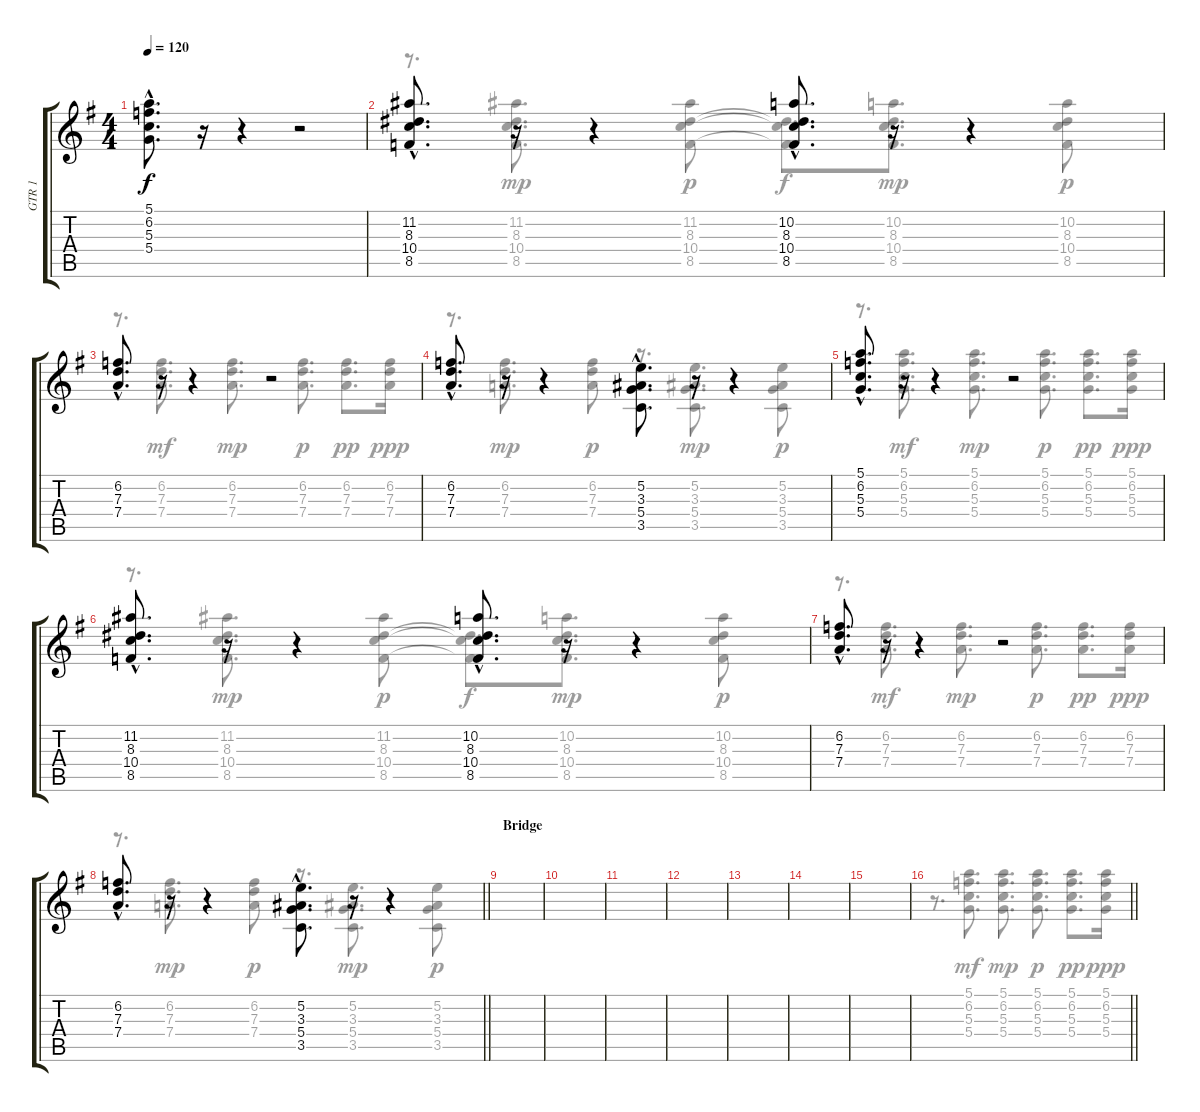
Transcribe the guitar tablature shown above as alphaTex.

\track ("GTR 1" "GTR 1") {instrument electricguitarclean}
\staff {score tabs}
\tuning (E4 B3 G3 D3 A2 E2) {hide}
\voice
\ts (4 4)
\tempo 120
\clef g2
\ks g
(5.1{hac} 6.2 5.3 5.4).8{d dy f} r.16 r.4 r.2 |
(11.2{hac} 8.3 10.4 8.5).8{d} r.16 r.4 (10.2{hac} 8.3 10.4 8.5).8{d} r.16 r.4 |
(6.2 7.3 7.4{hac}).8{d} r.16 r.4 r.2 |
(6.2{hac} 7.3 7.4).8{d} r.16 r.4 (5.2{hac} 3.3 5.4 3.5).8{d beam Down} r.16 r.4 |
(5.1{hac} 6.2 5.3 5.4).8{d} r.16 r.4 r.2 |
(11.2{hac} 8.3 10.4 8.5).8{d} r.16 r.4 (10.2{hac} 8.3 10.4 8.5).8{d} r.16 r.4 |
(6.2 7.3 7.4{hac}).8{d} r.16 r.4 r.2 |
\barLineRight lightlight
(6.2{hac} 7.3 7.4).8{d} r.16 r.4 (5.2{hac} 3.3 5.4 3.5).8{d beam Down} r.16 r.4 |
\section ("" "Bridge")
|
|
|
|
|
|
|
\barLineRight lightlight
\voice
\clef g2
\ottava regular
\simile none
\ks g
r.8{d dy p} (5.1 6.2 5.3 5.4).8{d dy mf} (5.1 6.2 5.3 5.4).8{d dy mp} (5.1 6.2 5.3 5.4).8{d dy p} (5.1 6.2 5.3 5.4).8{d dy pp} (5.1 6.2 5.3 5.4).16{dy ppp} |
r.8{d} (11.2 8.3 10.4 8.5).8{d dy mp} (11.2 8.3 10.4 8.5).8{dy p} (8.3{t} 10.4{t} 8.5{t}).8{d dy f} (10.2 8.3 10.4 8.5).8{d dy mp} (10.2 8.3 10.4 8.5).8{dy p} |
r.8{d} (6.2 7.3 7.4).8{d dy mf} (6.2 7.3 7.4).8{d dy mp} (6.2 7.3 7.4).8{d dy p} (6.2 7.3 7.4).8{d dy pp} (6.2 7.3 7.4).16{dy ppp} |
r.8{d} (6.2 7.3 7.4).8{d dy mp} (6.2 7.3 7.4).8{dy p} r.8{d beam Down} (5.2 3.3 5.4 3.5).8{d dy mp beam Down} (5.2 3.3 5.4 3.5).8{dy p beam Down} |
r.8{d} (5.1 6.2 5.3 5.4).8{d dy mf} (5.1 6.2 5.3 5.4).8{d dy mp} (5.1 6.2 5.3 5.4).8{d dy p} (5.1 6.2 5.3 5.4).8{d dy pp} (5.1 6.2 5.3 5.4).16{dy ppp} |
r.8{d} (11.2 8.3 10.4 8.5).8{d dy mp} (11.2 8.3 10.4 8.5).8{dy p} (8.3{t} 10.4{t} 8.5{t}).8{d dy f} (10.2 8.3 10.4 8.5).8{d dy mp} (10.2 8.3 10.4 8.5).8{dy p} |
r.8{d} (6.2 7.3 7.4).8{d dy mf} (6.2 7.3 7.4).8{d dy mp} (6.2 7.3 7.4).8{d dy p} (6.2 7.3 7.4).8{d dy pp} (6.2 7.3 7.4).16{dy ppp} |
\barLineRight lightlight
r.8{d} (6.2 7.3 7.4).8{d dy mp} (6.2 7.3 7.4).8{dy p} r.8{d beam Down} (5.2 3.3 5.4 3.5).8{d dy mp beam Down} (5.2 3.3 5.4 3.5).8{dy p beam Down} |
|
|
|
|
|
|
|
\barLineRight lightlight
